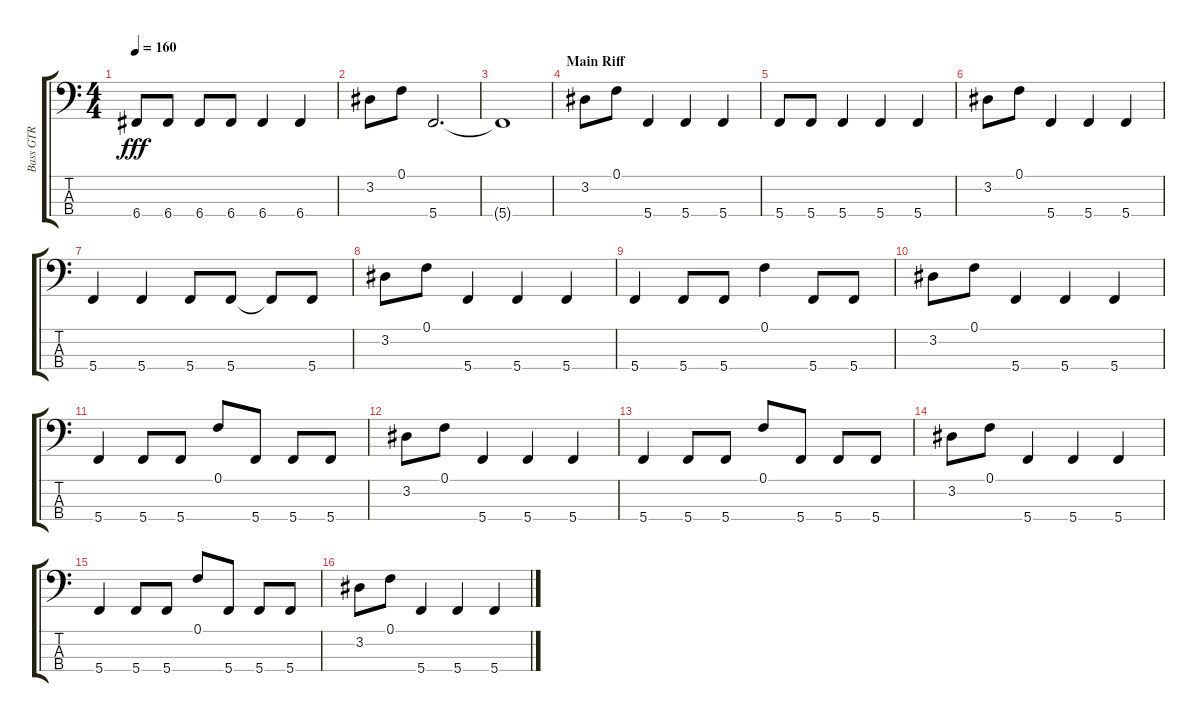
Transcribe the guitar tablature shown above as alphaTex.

\track ("Bass GTR" "Bass GTR") {instrument electricbassfinger}
\staff {score tabs}
\tuning (F2 C2 G1 C1) {hide}
\ts (4 4)
\tempo 160
\clef f4
\ks aminor
6.4.8{dy fff} 6.4.8 6.4.8 6.4.8 6.4.4 6.4.4 |
3.2.8 0.1.8 5.4.2{d} |
5.4{t}.1 |
\section ("" "Main Riff")
3.2.8 0.1.8 5.4.4 5.4.4 5.4.4 |
5.4.8 5.4.8 5.4.4 5.4.4 5.4.4 |
3.2.8 0.1.8 5.4.4 5.4.4 5.4.4 |
5.4.4 5.4.4 5.4.8 5.4.8 5.4{t}.8 5.4.8 |
3.2.8 0.1.8 5.4.4 5.4.4 5.4.4 |
5.4.4 5.4.8 5.4.8 0.1.4 5.4.8 5.4.8 |
3.2.8 0.1.8 5.4.4 5.4.4 5.4.4 |
5.4.4 5.4.8 5.4.8 0.1.8 5.4.8 5.4.8 5.4.8 |
3.2.8 0.1.8 5.4.4 5.4.4 5.4.4 |
5.4.4 5.4.8 5.4.8 0.1.8 5.4.8 5.4.8 5.4.8 |
3.2.8 0.1.8 5.4.4 5.4.4 5.4.4 |
5.4.4 5.4.8 5.4.8 0.1.8 5.4.8 5.4.8 5.4.8 |
3.2.8 0.1.8 5.4.4 5.4.4 5.4.4
